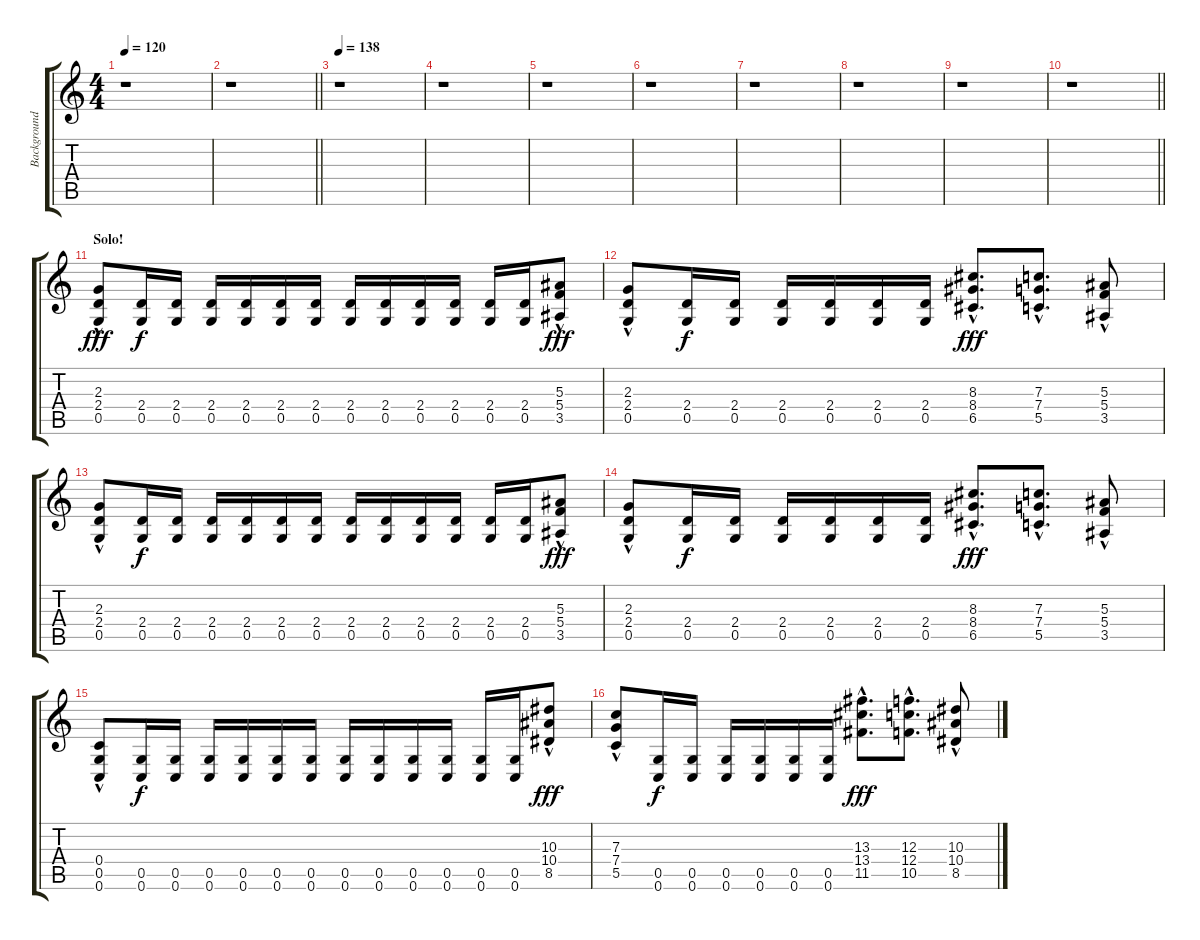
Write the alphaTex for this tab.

\track ("Background Guitar" "Background") {instrument overdrivenguitar}
\staff {score tabs}
\tuning (D4 A3 F3 C3 G2 C2) {hide}
\ts (4 4)
\tempo 120
\clef g2
\ks c
r.1{dy fff} |
\barLineRight lightlight
r.1 |
\section ("" "")
\tempo 138
r.1 |
r.1 |
r.1 |
r.1 |
r.1 |
r.1 |
r.1 |
\barLineRight lightlight
r.1 |
\section ("" "Solo!")
(2.3{hac} 2.4{hac} 0.5{hac}).8 (2.4 0.5).16{dy f} (2.4 0.5).16 (2.4 0.5).16 (2.4 0.5).16 (2.4 0.5).16 (2.4 0.5).16 (2.4 0.5).16 (2.4 0.5).16 (2.4 0.5).16 (2.4 0.5).16 (2.4 0.5).16 (2.4 0.5).16 (5.3{hac} 5.4{hac} 3.5{hac}).8{dy fff} |
(2.3{hac} 2.4{hac} 0.5{hac}).8 (2.4 0.5).16{dy f} (2.4 0.5).16 (2.4 0.5).16 (2.4 0.5).16 (2.4 0.5).16 (2.4 0.5).16 (8.3{hac} 8.4{hac} 6.5{hac}).8{d dy fff} (7.3{hac} 7.4{hac} 5.5{hac}).8{d} (5.3{hac} 5.4{hac} 3.5{hac}).8 |
(2.3{hac} 2.4{hac} 0.5{hac}).8 (2.4 0.5).16{dy f} (2.4 0.5).16 (2.4 0.5).16 (2.4 0.5).16 (2.4 0.5).16 (2.4 0.5).16 (2.4 0.5).16 (2.4 0.5).16 (2.4 0.5).16 (2.4 0.5).16 (2.4 0.5).16 (2.4 0.5).16 (5.3{hac} 5.4{hac} 3.5{hac}).8{dy fff} |
(2.3{hac} 2.4{hac} 0.5{hac}).8 (2.4 0.5).16{dy f} (2.4 0.5).16 (2.4 0.5).16 (2.4 0.5).16 (2.4 0.5).16 (2.4 0.5).16 (8.3{hac} 8.4{hac} 6.5{hac}).8{d dy fff} (7.3{hac} 7.4{hac} 5.5{hac}).8{d} (5.3{hac} 5.4{hac} 3.5{hac}).8 |
(0.4{hac} 0.5{hac} 0.6{hac}).8 (0.5 0.6).16{dy f} (0.5 0.6).16 (0.5 0.6).16 (0.5 0.6).16 (0.5 0.6).16 (0.5 0.6).16 (0.5 0.6).16 (0.5 0.6).16 (0.5 0.6).16 (0.5 0.6).16 (0.5 0.6).16 (0.5 0.6).16 (10.3{hac} 10.4{hac} 8.5{hac}).8{dy fff} |
(7.3{hac} 7.4{hac} 5.5{hac}).8 (0.5 0.6).16{dy f} (0.5 0.6).16 (0.5 0.6).16 (0.5 0.6).16 (0.5 0.6).16 (0.5 0.6).16 (13.3{hac} 13.4{hac} 11.5{hac}).8{d dy fff} (12.3{hac} 12.4{hac} 10.5{hac}).8{d} (10.3{hac} 10.4{hac} 8.5{hac}).8
